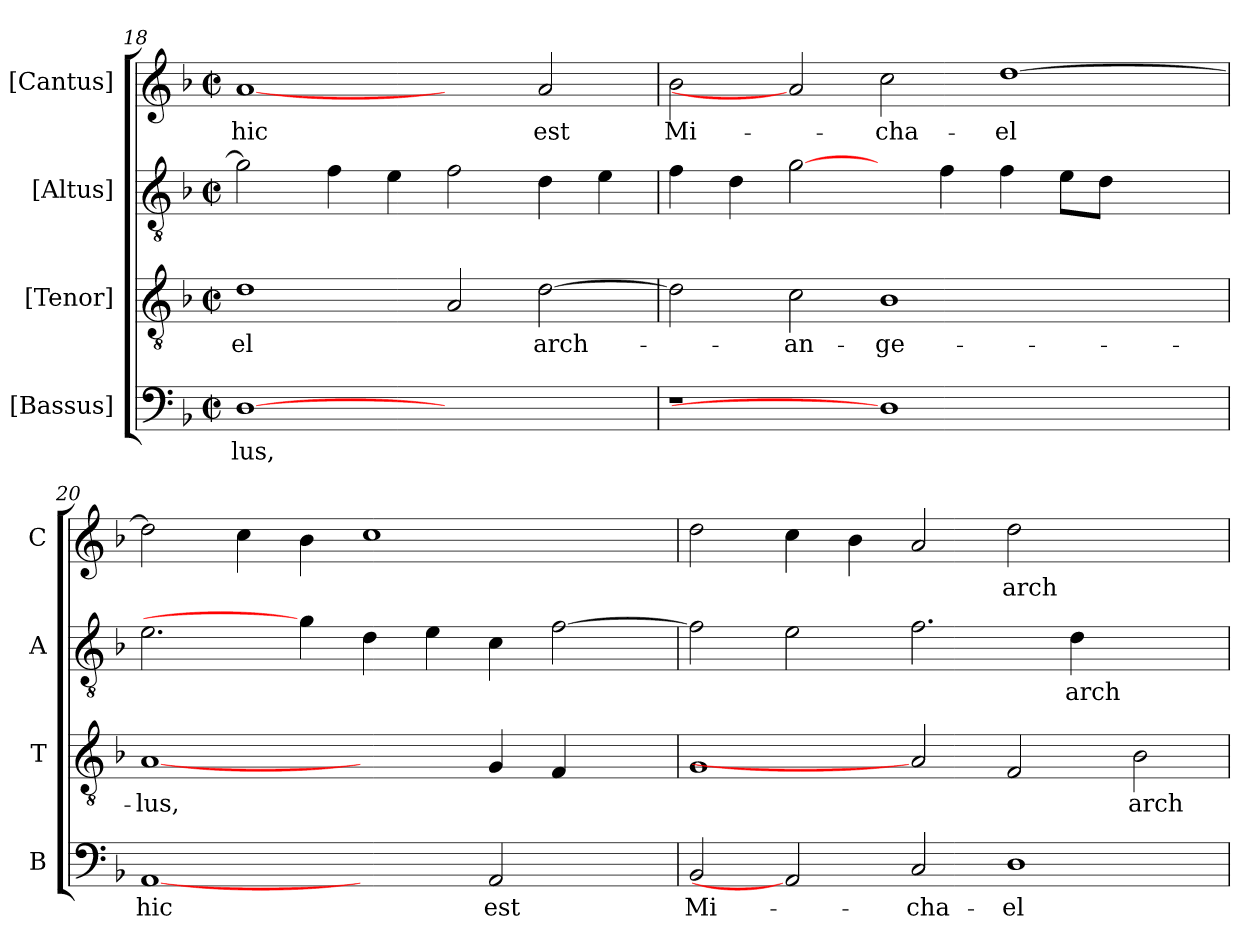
**kern	**text	**kern	**text	**kern	**text	**kern	**text
*part4	*part4	*part3	*part3	*part2	*part2	*part1	*part1
*staff4	*staff4	*staff3	*staff3	*staff2	*staff2	*staff1	*staff1
*I"[Bassus]	*	*I"[Tenor]	*	*I"[Altus]	*	*I"[Cantus]	*
*I'B	*	*I'T	*	*I'A	*	*I'C	*
*clefF4	*	*clefGv2	*	*clefGv2	*	*clefG2	*
*k[b-]	*	*k[b-]	*	*k[b-]	*	*k[b-]	*
*F:	*	*F:	*	*F:	*	*F:	*
*M2/2	*	*M2/2	*	*M2/2	*	*M2/2	*
*met(c|)	*	*met(c|)	*	*met(c|)	*	*met(c|)	*
=18	=18	=18	=18	=18	=18	=18	=18
!	!LO:LY:b	!	!LO:LY:b	!	!	!	!LO:LY:b
[1D	-lus,	1d	-el	2g\]	.	[1a	hic
.	.	.	.	4f\	.	.	.
.	.	.	.	4e\	.	.	.
1ryy	.	2A/	.	2f\	.	2ryy	.
!	!	!	!LO:LY:b	!	!	!	!LO:LY:b
.	.	[2d\	arch-	4d\	.	2a/	est
.	.	.	.	4e\	.	.	.
!!LO:LB:g=z
=19	=19	=19	=19	=19	=19	=19	=19
!	!	!	!	!	!	!	!LO:LY:b
1r	.	2d\]	.	4f\	.	2b-\	Mi-
.	.	.	.	4d\	.	.	.
!	!	!	!LO:LY:b	!	!	!	!
.	.	2c\	-an-	[2g\	.	2a]	.
!	!	!	!LO:LY:b	!	!	!	!LO:LY:b
1D]	.	1B-	-ge-	4ryy	.	2cc\	-cha-
.	.	.	.	4f\	.	.	.
!	!	!	!	!	!	!	!LO:LY:b
.	.	.	.	4f\	.	[1dd	-el
.	.	.	.	8e\L	.	.	.
.	.	.	.	8d\J	.	.	.
2ryy	.	2ryy	.	2ryy	.	.	.
=20	=20	=20	=20	=20	=20	=20	=20
!	!LO:LY:b	!	!LO:LY:b	!	!	!	!
[1AA	hic	[1A	-lus,	2.e\	.	2dd\]	.
.	.	.	.	.	.	4cc\	.
.	.	.	.	4g\]	.	4b-\	.
2ryy	.	2ryy	.	4d\	.	1cc	.
.	.	.	.	4e\	.	.	.
!	!LO:LY:b	!	!	!	!	!	!
2AA/	est	4G/	.	4c\	.	.	.
.	.	4F/	.	[2f\	.	.	.
4ryy	.	4ryy	.	.	.	4ryy	.
=21	=21	=21	=21	=21	=21	=21	=21
!	!LO:LY:b	!	!	!	!	!	!
2BB-/	Mi-	1G	.	2f\]	.	2dd\	.
2AA]	.	.	.	2e\	.	4cc\	.
.	.	.	.	.	.	4b-\	.
!	!LO:LY:b	!	!	!	!	!	!
2C/	-cha-	2A]	.	2.f\	.	2a/	.
!	!LO:LY:b	!	!	!	!	!	!LO:LY:b
1D	-el	2F/	.	.	.	2dd\	arch-
!	!	!	!	!	!LO:LY:b	!	!
.	.	.	.	4d\	arch-	.	.
!	!	!	!LO:LY:b	!	!	!	!
.	.	2B-\	arch-	2ryy	.	2ryy	.
=	=	=	=	=	=	=	=
*-	*-	*-	*-	*-	*-	*-	*-
